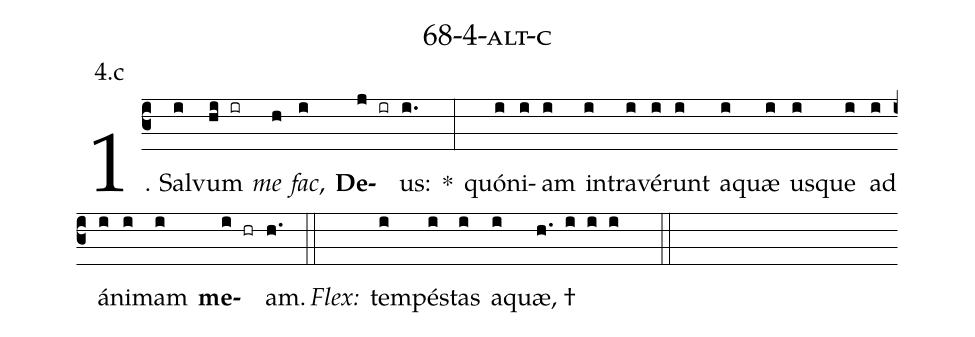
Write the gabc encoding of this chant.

name: 68-4-alt-c;
annotation: 4.c;
%%
(c3)1. Sal(i)vum(hi ir) <i>me</i>(h) <i>fac</i>,(i) <b>De</b>(j ir)us:(i.) *(:) quón(i)i(i)am(i) in(i)tra(i)vé(i)runt(i) a(i)quæ(i) us(i)que(i) ad(i) á(i)ni(i)mam(i) <b>me</b>(i hr)am.(h.) (::)
<i>Flex:</i>()  tem(i)pés(i)tas(i) a(i)quæ, †(h. i i i  ::)
